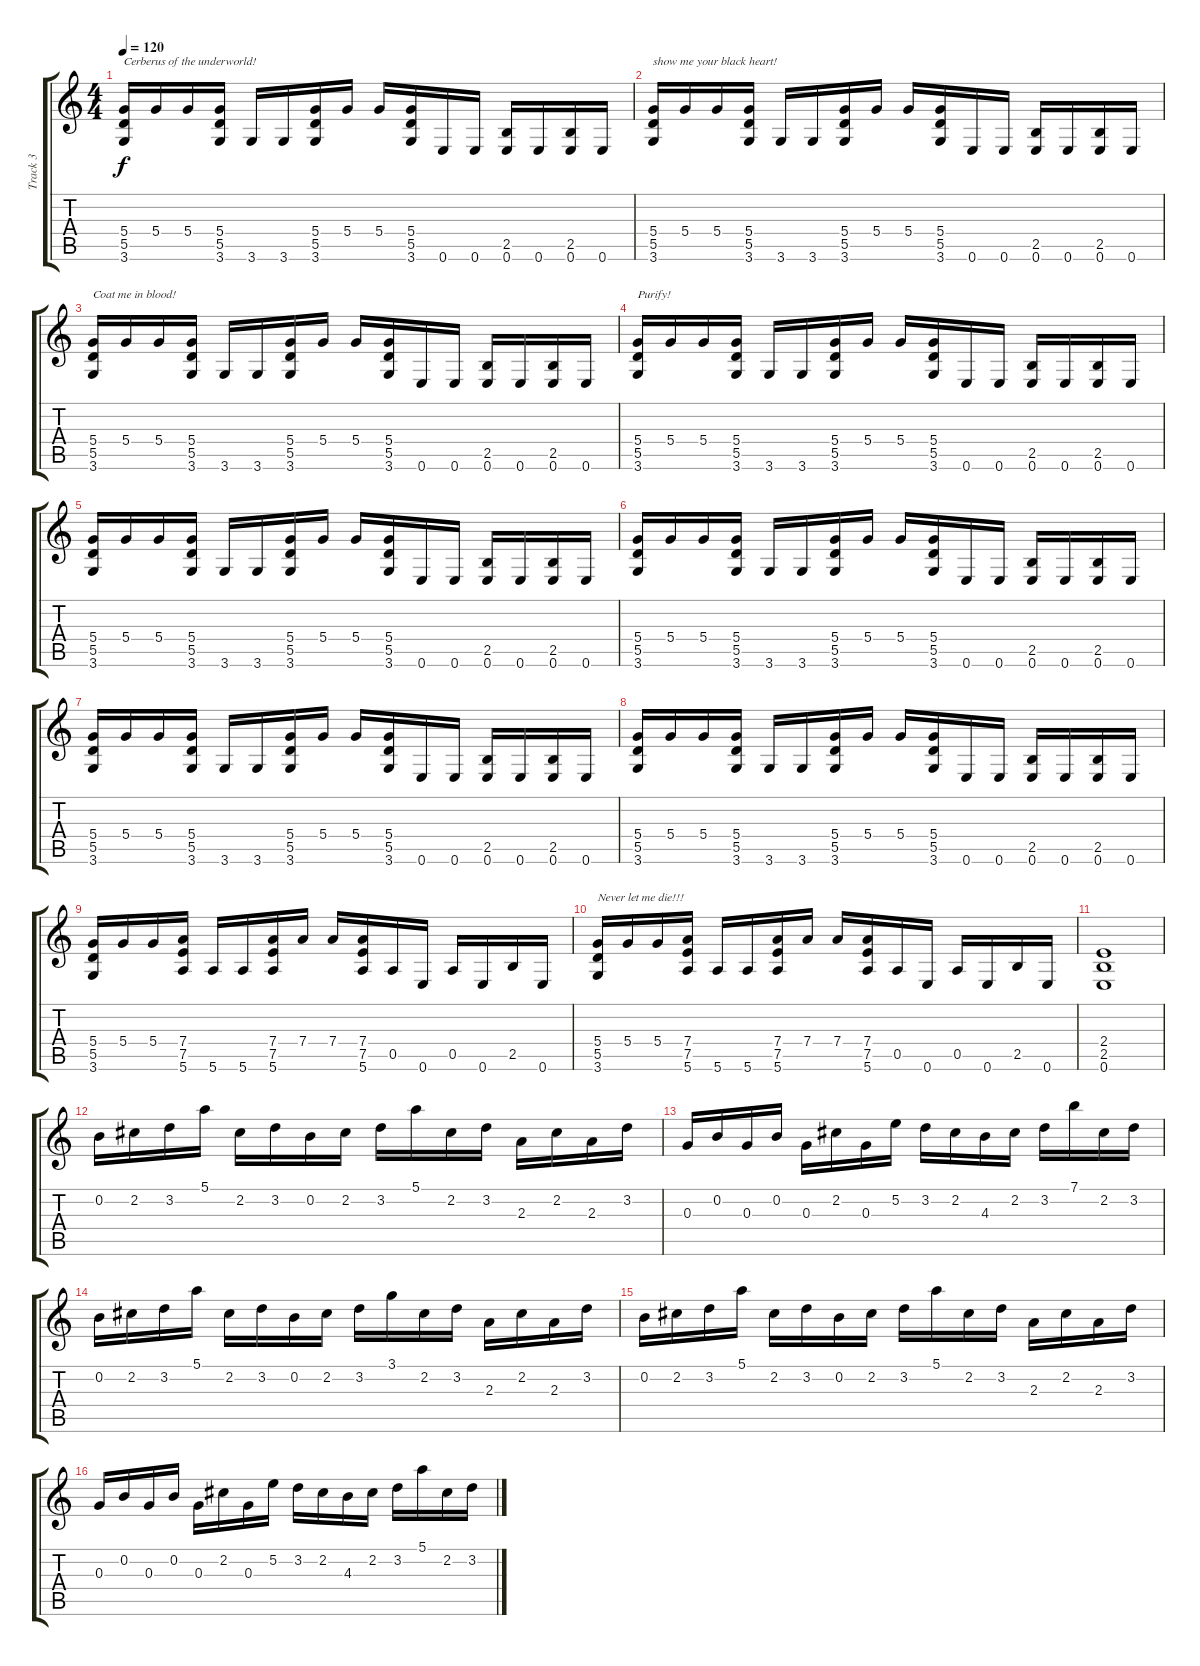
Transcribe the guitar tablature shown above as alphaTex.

\track ("Track 3" "Track 3") {instrument overdrivenguitar}
\staff {score tabs}
\tuning (E4 B3 G3 D3 A2 E2) {hide}
\ts (4 4)
\tempo 120
\clef g2
\ks c
(5.4 5.5 3.6).16{txt "Cerberus of the underworld!" dy f} 5.4.16 5.4.16 (5.4 5.5 3.6).16 3.6.16 3.6.16 (5.4 5.5 3.6).16 5.4.16 5.4.16 (5.4 5.5 3.6).16 0.6.16 0.6.16 (2.5 0.6).16 0.6.16 (2.5 0.6).16 0.6.16 |
(5.4 5.5 3.6).16{txt "show me your black heart!"} 5.4.16 5.4.16 (5.4 5.5 3.6).16 3.6.16 3.6.16 (5.4 5.5 3.6).16 5.4.16 5.4.16 (5.4 5.5 3.6).16 0.6.16 0.6.16 (2.5 0.6).16 0.6.16 (2.5 0.6).16 0.6.16 |
(5.4 5.5 3.6).16{txt "Coat me in blood!"} 5.4.16 5.4.16 (5.4 5.5 3.6).16 3.6.16 3.6.16 (5.4 5.5 3.6).16 5.4.16 5.4.16 (5.4 5.5 3.6).16 0.6.16 0.6.16 (2.5 0.6).16 0.6.16 (2.5 0.6).16 0.6.16 |
(5.4 5.5 3.6).16{txt "Purify!"} 5.4.16 5.4.16 (5.4 5.5 3.6).16 3.6.16 3.6.16 (5.4 5.5 3.6).16 5.4.16 5.4.16 (5.4 5.5 3.6).16 0.6.16 0.6.16 (2.5 0.6).16 0.6.16 (2.5 0.6).16 0.6.16 |
(5.4 5.5 3.6).16 5.4.16 5.4.16 (5.4 5.5 3.6).16 3.6.16 3.6.16 (5.4 5.5 3.6).16 5.4.16 5.4.16 (5.4 5.5 3.6).16 0.6.16 0.6.16 (2.5 0.6).16 0.6.16 (2.5 0.6).16 0.6.16 |
(5.4 5.5 3.6).16 5.4.16 5.4.16 (5.4 5.5 3.6).16 3.6.16 3.6.16 (5.4 5.5 3.6).16 5.4.16 5.4.16 (5.4 5.5 3.6).16 0.6.16 0.6.16 (2.5 0.6).16 0.6.16 (2.5 0.6).16 0.6.16 |
(5.4 5.5 3.6).16 5.4.16 5.4.16 (5.4 5.5 3.6).16 3.6.16 3.6.16 (5.4 5.5 3.6).16 5.4.16 5.4.16 (5.4 5.5 3.6).16 0.6.16 0.6.16 (2.5 0.6).16 0.6.16 (2.5 0.6).16 0.6.16 |
(5.4 5.5 3.6).16 5.4.16 5.4.16 (5.4 5.5 3.6).16 3.6.16 3.6.16 (5.4 5.5 3.6).16 5.4.16 5.4.16 (5.4 5.5 3.6).16 0.6.16 0.6.16 (2.5 0.6).16 0.6.16 (2.5 0.6).16 0.6.16 |
(5.4 5.5 3.6).16 5.4.16 5.4.16 (7.4 7.5 5.6).16 5.6.16 5.6.16 (7.4 7.5 5.6).16 7.4.16 7.4.16 (7.4 7.5 5.6).16 0.5.16 0.6.16 0.5.16 0.6.16 2.5.16 0.6.16 |
(5.4 5.5 3.6).16{txt "Never let me die!!!"} 5.4.16 5.4.16 (7.4 7.5 5.6).16 5.6.16 5.6.16 (7.4 7.5 5.6).16 7.4.16 7.4.16 (7.4 7.5 5.6).16 0.5.16 0.6.16 0.5.16 0.6.16 2.5.16 0.6.16 |
(2.4 2.5 0.6).1 |
0.2.16 2.2.16 3.2.16 5.1.16 2.2.16 3.2.16 0.2.16 2.2.16 3.2.16 5.1.16 2.2.16 3.2.16 2.3.16 2.2.16 2.3.16 3.2.16 |
0.3.16 0.2.16 0.3.16 0.2.16 0.3.16 2.2.16 0.3.16 5.2.16 3.2.16 2.2.16 4.3.16 2.2.16 3.2.16 7.1.16 2.2.16 3.2.16 |
0.2.16 2.2.16 3.2.16 5.1.16 2.2.16 3.2.16 0.2.16 2.2.16 3.2.16 3.1.16 2.2.16 3.2.16 2.3.16 2.2.16 2.3.16 3.2.16 |
0.2.16 2.2.16 3.2.16 5.1.16 2.2.16 3.2.16 0.2.16 2.2.16 3.2.16 5.1.16 2.2.16 3.2.16 2.3.16 2.2.16 2.3.16 3.2.16 |
0.3.16 0.2.16 0.3.16 0.2.16 0.3.16 2.2.16 0.3.16 5.2.16 3.2.16 2.2.16 4.3.16 2.2.16 3.2.16 5.1.16 2.2.16 3.2.16
